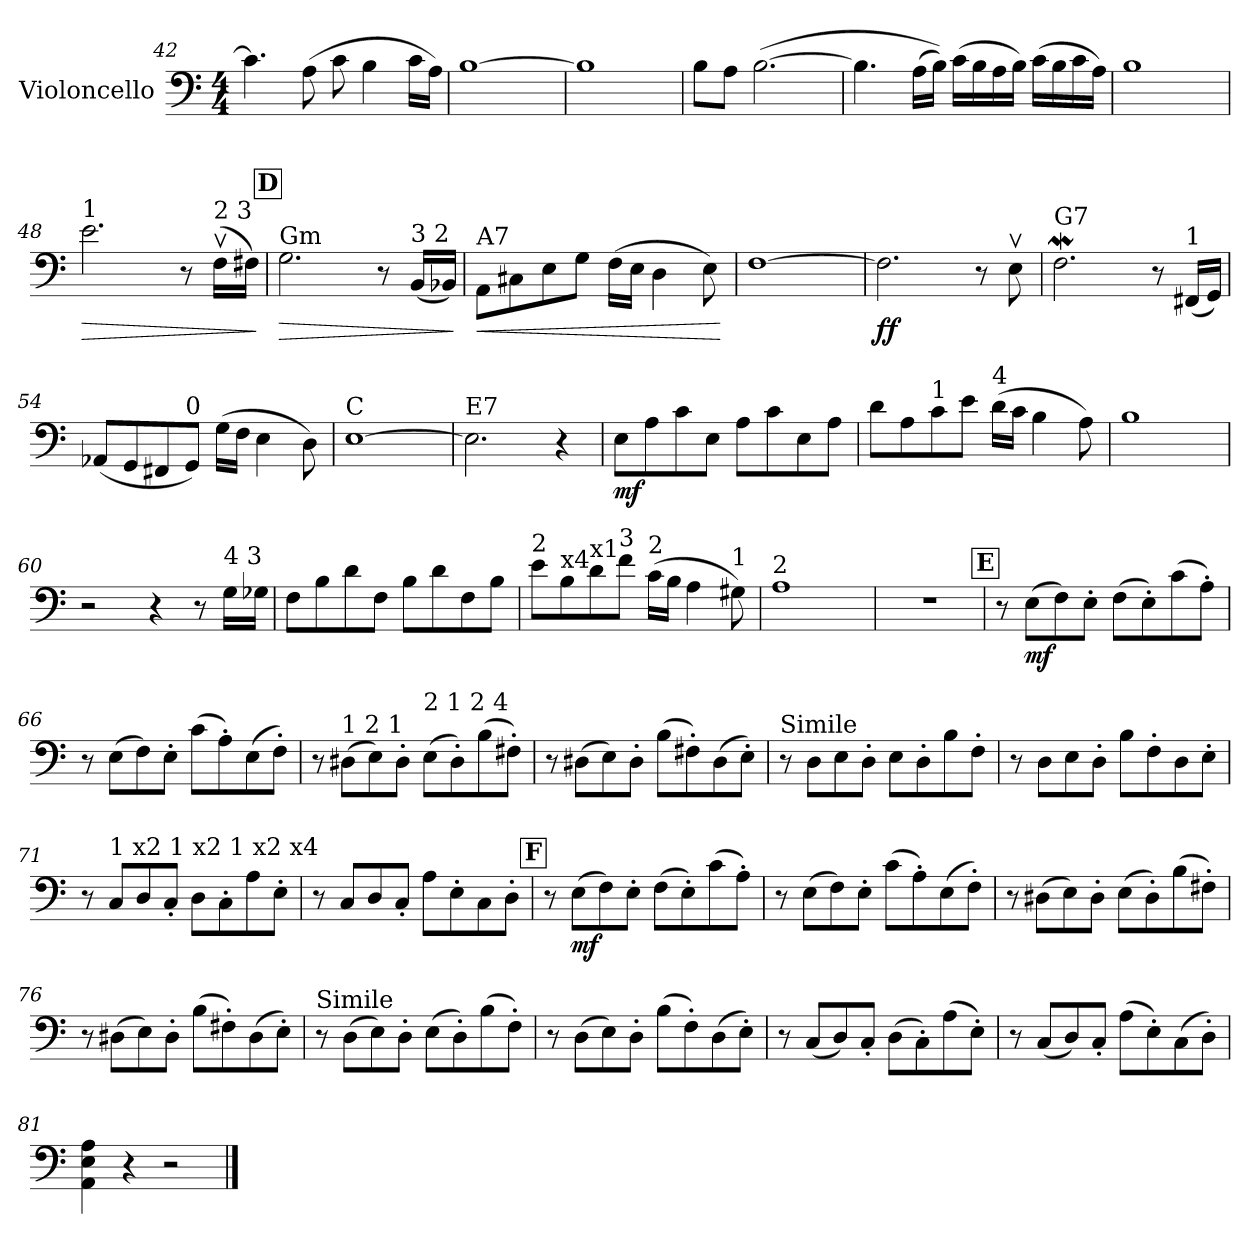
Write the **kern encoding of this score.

**kern	**dynam
*part1	*part1
*staff1	*staff1
*I"Violoncello	*
*I'Vc.	*
*clefF4	*
*k[]	*
*M4/4	*
=42	=42
4.c\]	.
(>8A\	.
8c\	.
4B\	.
16c\LL	.
16A\JJ)	.
=43	=43
[1B	.
=44	=44
1B]	.
=45	=45
8B\L	.
8A\J	.
(>[2.B\	.
=46	=46
4.B\]	.
(>16A\LL	.
16B\JJ))	.
(>16c\LL	.
16B\	.
16A\	.
16B\JJ)	.
(>16c\LL	.
16B\	.
16c\	.
16A\JJ)	.
=47	=47
1B	.
=48	=48
!LO:TX:a:t=1	!
!	!LO:HP:b
2.e\	>
8r	.
!LO:TX:a:t=2    3	!
(>16Fv\LL	.
16F#X\JJ)	.
.	]
!!LO:LB:g=z
!!LO:REH:place=s1:a:B:fs=14:t=D
=49	=49
!LO:TX:a:t=Gm	!
!	!LO:HP:b
2.G\	>
8r	.
!LO:TX:a:t=3  2	!
(<16BB/LL	.
16BB-X/JJ)	.
.	]
=50	=50
!LO:TX:a:t=A7	!
!	!LO:HP:b
8AA\L	<
8C#X\	.
8E\	.
8G\J	.
(>16F\LL	.
16E\JJ	.
4D\	.
8E\)	.
.	[
=51	=51
[1F	.
=52	=52
!	!LO:DY:b
2.F\]	ff
8r	.
8Ev\	.
=53	=53
!LO:TX:a:t=G7	!
2.Fw\	.
8r	.
!LO:TX:a:t=1	!
(<16FF#X/LL	.
16GG/JJ)	.
=54	=54
(<8AA-X/L	.
8GG/	.
8FF#X/	.
!LO:TX:a:t=0	!
8GG/J)	.
(>16G\LL	.
16F\JJ	.
4E\	.
8D\)	.
=55	=55
!LO:TX:a:t=C	!
[1E	.
=56	=56
!LO:TX:a:t=E7	!
2.E\]	.
4r	.
!!LO:LB:g=z
=57	=57
!	!LO:DY:b
8E\L	mf
8A\	.
8c\	.
8E\J	.
8A\L	.
8c\	.
8E\	.
8A\J	.
=58	=58
8d\L	.
8A\	.
!LO:TX:a:t=1	!
8c\	.
8e\J	.
!LO:TX:a:t=4	!
(>16d\LL	.
16c\JJ	.
4B\	.
8A\)	.
=59	=59
1B	.
=60	=60
2r	.
4r	.
8r	.
!LO:TX:a:t=4  3	!
16G\LL	.
16G-X\JJ	.
=61	=61
8F\L	.
8B\	.
8d\	.
8F\J	.
8B\L	.
8d\	.
8F\	.
8B\J	.
=62	=62
!LO:TX:a:t=2	!
8e\L	.
!LO:TX:a:t=x4	!
8B\	.
!LO:TX:a:t=x1	!
8d\	.
!LO:TX:a:t=3	!
8f\J	.
!LO:TX:a:t=2	!
(>16c\LL	.
16B\JJ	.
4A\	.
!LO:TX:a:t=1	!
8G#X\)	.
!!LO:PB:g=z
=63	=63
!LO:TX:a:t=2	!
1A	.
=64	=64
1r	.
!!LO:REH:place=s1:a:B:fs=14:t=E
=65	=65
8r	.
!	!LO:DY:b
(>8E\L	mf
8F\)	.
8E'\J	.
(>8F\L	.
8E'\)	.
(>8c\	.
8A'\J)	.
=66	=66
8r	.
(>8E\L	.
8F\)	.
8E'\J	.
(>8c\L	.
8A'\)	.
(>8E\	.
8F'\J)	.
=67	=67
8r	.
!LO:TX:a:t=1   2   1	!
(>8D#X\L	.
8E\)	.
8D#'\J	.
!LO:TX:a:t=2  1   2    4	!
(>8E\L	.
8D#'\)	.
(>8B\	.
8F#X'\J)	.
=68	=68
8r	.
(>8D#X\L	.
8E\)	.
8D#'\J	.
(>8B\L	.
8F#X'\)	.
(>8D#\	.
8E'\J)	.
!!LO:LB:g=z
=69	=69
!LO:TX:a:t=Simile	!
8r	.
8D\L	.
8E\	.
8D'\J	.
8E\L	.
8D'\	.
8B\	.
8F'\J	.
=70	=70
8r	.
8D\L	.
8E\	.
8D'\J	.
8B\L	.
8F'\	.
8D\	.
8E'\J	.
=71	=71
8r	.
!LO:TX:a:t=1   x2  1 x2  1 x2 x4	!
8C/L	.
8D/	.
8C'/J	.
8D\L	.
8C'\	.
8A\	.
8E'\J	.
=72	=72
8r	.
8C/L	.
8D/	.
8C'/J	.
8A\L	.
8E'\	.
8C\	.
8D'\J	.
!!LO:LB:g=z
!!LO:REH:place=s1:a:B:fs=14:t=F
=73	=73
8r	.
!	!LO:DY:b
(>8E\L	mf
8F\)	.
8E'\J	.
(>8F\L	.
8E'\)	.
(>8c\	.
8A'\J)	.
=74	=74
8r	.
(>8E\L	.
8F\)	.
8E'\J	.
(>8c\L	.
8A'\)	.
(>8E\	.
8F'\J)	.
=75	=75
8r	.
(>8D#X\L	.
8E\)	.
8D#'\J	.
(>8E\L	.
8D#'\)	.
(>8B\	.
8F#X'\J)	.
=76	=76
8r	.
(>8D#X\L	.
8E\)	.
8D#'\J	.
(>8B\L	.
8F#X'\)	.
(>8D#\	.
8E'\J)	.
!!LO:LB:g=z
=77	=77
!LO:TX:a:t=Simile	!
8r	.
(>8D\L	.
8E\)	.
8D'\J	.
(>8E\L	.
8D'\)	.
(>8B\	.
8F'\J)	.
=78	=78
8r	.
(>8D\L	.
8E\)	.
8D'\J	.
(>8B\L	.
8F'\)	.
(>8D\	.
8E'\J)	.
=79	=79
8r	.
(<8C/L	.
8D/)	.
8C'/J	.
(>8D\L	.
8C'\)	.
(>8A\	.
8E'\J)	.
!!LO:LB:g=z
=80	=80
8r	.
(<8C/L	.
8D/)	.
8C'/J	.
(>8A\L	.
8E'\)	.
(>8C\	.
8D'\J)	.
=81	=81
4AA\ 4E\ 4A\	.
4r	.
2r	.
==	==
*-	*-
